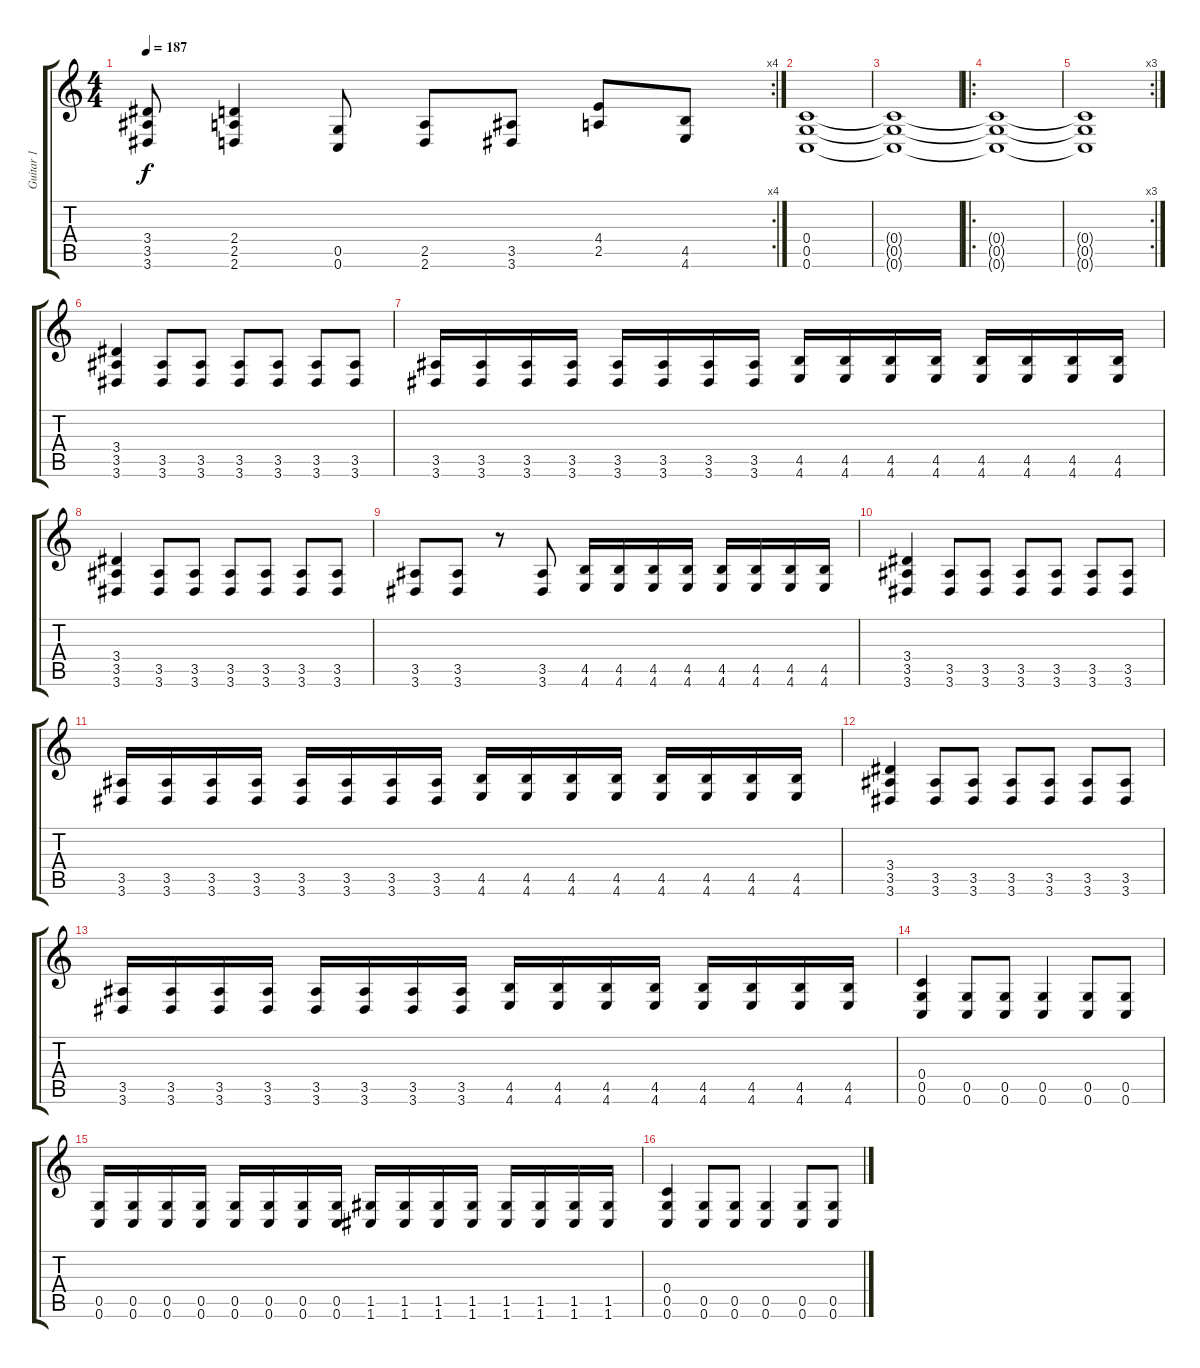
\track ("Guitar 1" "Guitar 1") {instrument distortionguitar}
\staff {score tabs}
\tuning (D4 A3 F3 C3 G2 C2) {hide}
\rc 4
\ts (4 4)
\tempo 187
\clef g2
\ks c
(3.4{t} 3.5{t} 3.6{t}).8{dy f} (2.4 2.5 2.6).4 (0.5 0.6).8 (2.5 2.6).8 (3.5 3.6).8 (4.4 2.5).8 (4.5 4.6).8 |
(0.4 0.5 0.6).1 |
(0.4{t} 0.5{t} 0.6{t}).1 |
\ro
(0.4{t} 0.5{t} 0.6{t}).1 |
\rc 3
(0.4{t} 0.5{t} 0.6{t}).1 |
(3.4 3.5 3.6).4 (3.5 3.6).8 (3.5 3.6).8 (3.5 3.6).8 (3.5 3.6).8 (3.5 3.6).8 (3.5 3.6).8 |
(3.5 3.6).16 (3.5 3.6).16 (3.5 3.6).16 (3.5 3.6).16 (3.5 3.6).16 (3.5 3.6).16 (3.5 3.6).16 (3.5 3.6).16 (4.5 4.6).16 (4.5 4.6).16 (4.5 4.6).16 (4.5 4.6).16 (4.5 4.6).16 (4.5 4.6).16 (4.5 4.6).16 (4.5 4.6).16 |
(3.4 3.5 3.6).4 (3.5 3.6).8 (3.5 3.6).8 (3.5 3.6).8 (3.5 3.6).8 (3.5 3.6).8 (3.5 3.6).8 |
(3.5 3.6).8 (3.5 3.6).8 r.8 (3.5 3.6).8 (4.5 4.6).16 (4.5 4.6).16 (4.5 4.6).16 (4.5 4.6).16 (4.5 4.6).16 (4.5 4.6).16 (4.5 4.6).16 (4.5 4.6).16 |
(3.4 3.5 3.6).4 (3.5 3.6).8 (3.5 3.6).8 (3.5 3.6).8 (3.5 3.6).8 (3.5 3.6).8 (3.5 3.6).8 |
(3.5 3.6).16 (3.5 3.6).16 (3.5 3.6).16 (3.5 3.6).16 (3.5 3.6).16 (3.5 3.6).16 (3.5 3.6).16 (3.5 3.6).16 (4.5 4.6).16 (4.5 4.6).16 (4.5 4.6).16 (4.5 4.6).16 (4.5 4.6).16 (4.5 4.6).16 (4.5 4.6).16 (4.5 4.6).16 |
(3.4 3.5 3.6).4 (3.5 3.6).8 (3.5 3.6).8 (3.5 3.6).8 (3.5 3.6).8 (3.5 3.6).8 (3.5 3.6).8 |
(3.5 3.6).16 (3.5 3.6).16 (3.5 3.6).16 (3.5 3.6).16 (3.5 3.6).16 (3.5 3.6).16 (3.5 3.6).16 (3.5 3.6).16 (4.5 4.6).16 (4.5 4.6).16 (4.5 4.6).16 (4.5 4.6).16 (4.5 4.6).16 (4.5 4.6).16 (4.5 4.6).16 (4.5 4.6).16 |
(0.4 0.5 0.6).4 (0.5 0.6).8 (0.5 0.6).8 (0.5 0.6).4 (0.5 0.6).8 (0.5 0.6).8 |
(0.5 0.6).16 (0.5 0.6).16 (0.5 0.6).16 (0.5 0.6).16 (0.5 0.6).16 (0.5 0.6).16 (0.5 0.6).16 (0.5 0.6).16 (1.5 1.6).16 (1.5 1.6).16 (1.5 1.6).16 (1.5 1.6).16 (1.5 1.6).16 (1.5 1.6).16 (1.5 1.6).16 (1.5 1.6).16 |
(0.4 0.5 0.6).4 (0.5 0.6).8 (0.5 0.6).8 (0.5 0.6).4 (0.5 0.6).8 (0.5 0.6).8
